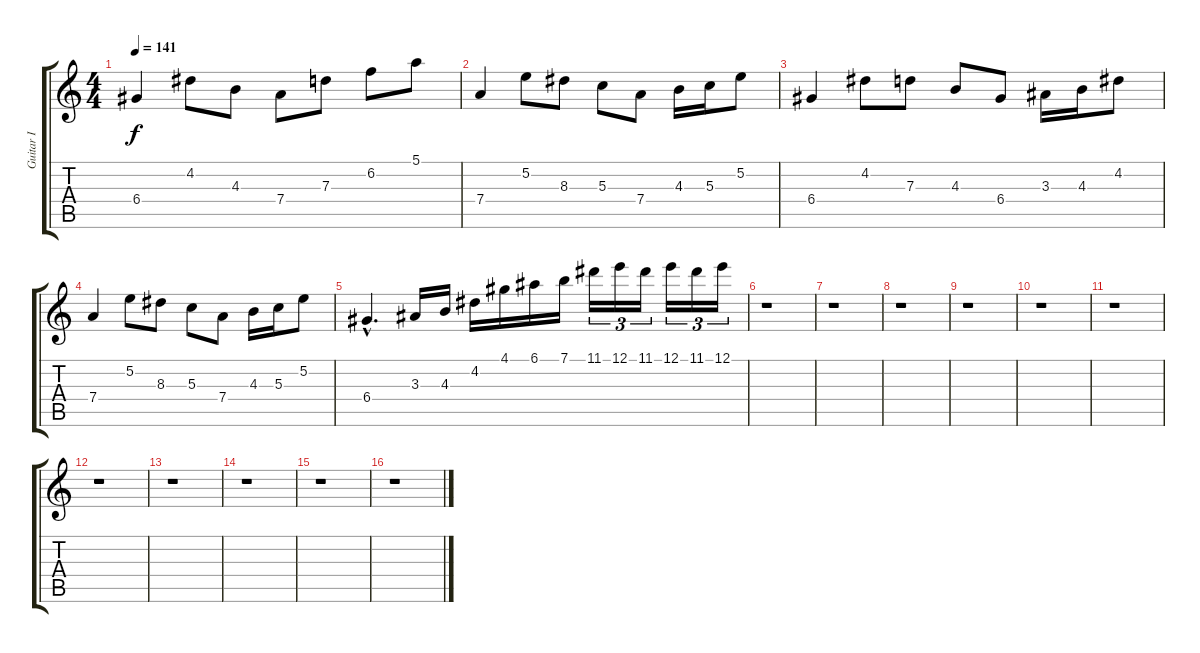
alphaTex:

\track ("Guitar I" "Guitar I") {instrument distortionguitar}
\staff {score tabs}
\tuning (E4 B3 G3 D3 A2 E2) {hide}
\ts (4 4)
\tempo 141
\clef g2
\ks c
6.4.4{dy f} 4.2.8 4.3.8 7.4.8 7.3.8 6.2.8 5.1.8 |
7.4.4 5.2.8 8.3.8 5.3.8 7.4.8 4.3.16 5.3.16 5.2.8 |
6.4.4 4.2.8 7.3.8 4.3.8 6.4.8 3.3.16 4.3.16 4.2.8 |
7.4.4 5.2.8 8.3.8 5.3.8 7.4.8 4.3.16 5.3.16 5.2.8 |
6.4{hac}.4{d} 3.3.16 4.3.16 4.2.16 4.1.16 6.1.16 7.1.16 11.1.16{tu (3 2)} 12.1.16{tu (3 2)} 11.1.16{tu (3 2)} 12.1.16{tu (3 2)} 11.1.16{tu (3 2)} 12.1.16{tu (3 2)} |
r.1 |
r.1 |
r.1 |
r.1 |
r.1 |
r.1 |
r.1 |
r.1 |
r.1 |
r.1 |
r.1
